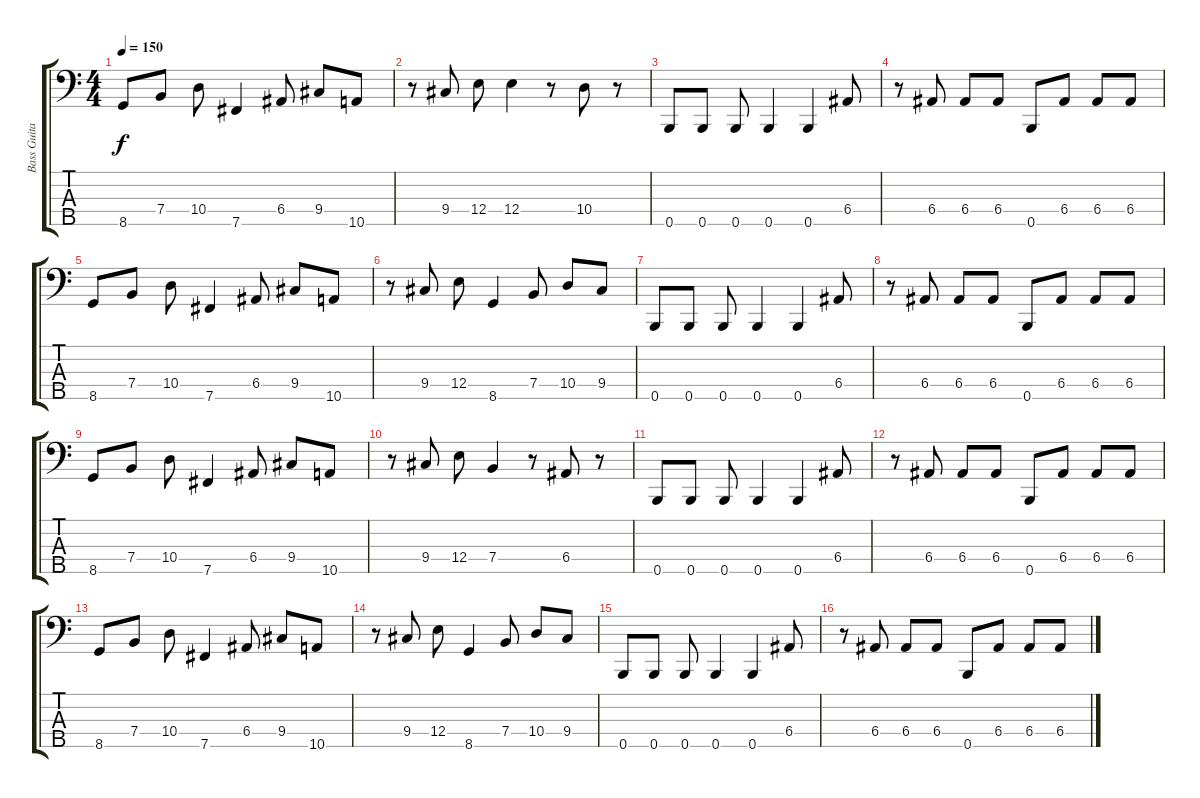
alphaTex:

\track ("Bass Guitar" "Bass Guita") {instrument electricbasspick}
\staff {score tabs}
\tuning (G2 D2 A1 E1 B0) {hide}
\ts (4 4)
\tempo 150
\clef f4
\ks c
8.5.8{dy f} 7.4.8 10.4.8 7.5.4 6.4.8 9.4.8 10.5.8 |
r.8 9.4.8 12.4.8 12.4.4 r.8 10.4.8 r.8 |
0.5.8 0.5.8 0.5.8 0.5.4 0.5.4 6.4.8 |
r.8 6.4.8 6.4.8 6.4.8 0.5.8 6.4.8 6.4.8 6.4.8 |
8.5.8 7.4.8 10.4.8 7.5.4 6.4.8 9.4.8 10.5.8 |
r.8 9.4.8 12.4.8 8.5.4 7.4.8 10.4.8 9.4.8 |
0.5.8 0.5.8 0.5.8 0.5.4 0.5.4 6.4.8 |
r.8 6.4.8 6.4.8 6.4.8 0.5.8 6.4.8 6.4.8 6.4.8 |
8.5.8 7.4.8 10.4.8 7.5.4 6.4.8 9.4.8 10.5.8 |
r.8 9.4.8 12.4.8 7.4.4 r.8 6.4.8 r.8 |
0.5.8 0.5.8 0.5.8 0.5.4 0.5.4 6.4.8 |
r.8 6.4.8 6.4.8 6.4.8 0.5.8 6.4.8 6.4.8 6.4.8 |
8.5.8 7.4.8 10.4.8 7.5.4 6.4.8 9.4.8 10.5.8 |
r.8 9.4.8 12.4.8 8.5.4 7.4.8 10.4.8 9.4.8 |
0.5.8 0.5.8 0.5.8 0.5.4 0.5.4 6.4.8 |
r.8 6.4.8 6.4.8 6.4.8 0.5.8 6.4.8 6.4.8 6.4.8
